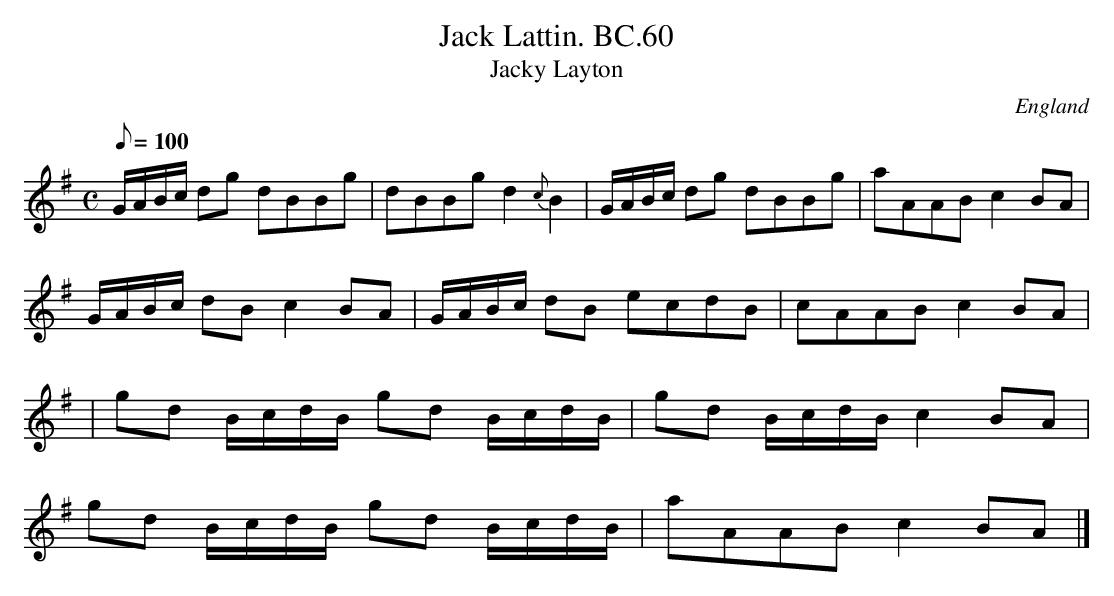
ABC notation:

X:1
T:Jack Lattin. BC.60
T:Jacky Layton
M:C
L:1/8
Q:100
O:England
K:G
G/A/B/c/ dg dBBg |  dBBg d2 {c}B2 | G/A/B/c/ dg dBBg | aAAB c2 BA |!
G/A/B/c/ dB c2 BA | G/A/B/c/ dB ecdB | cAAB c2 BA |!
|gd B/c/d/B/ gd  B/c/d/B/ |  gd  B/c/d/B/ c2 BA |!
 gd B/c/d/B/ gd  B/c/d/B/ | aAAB c2 BA |]
